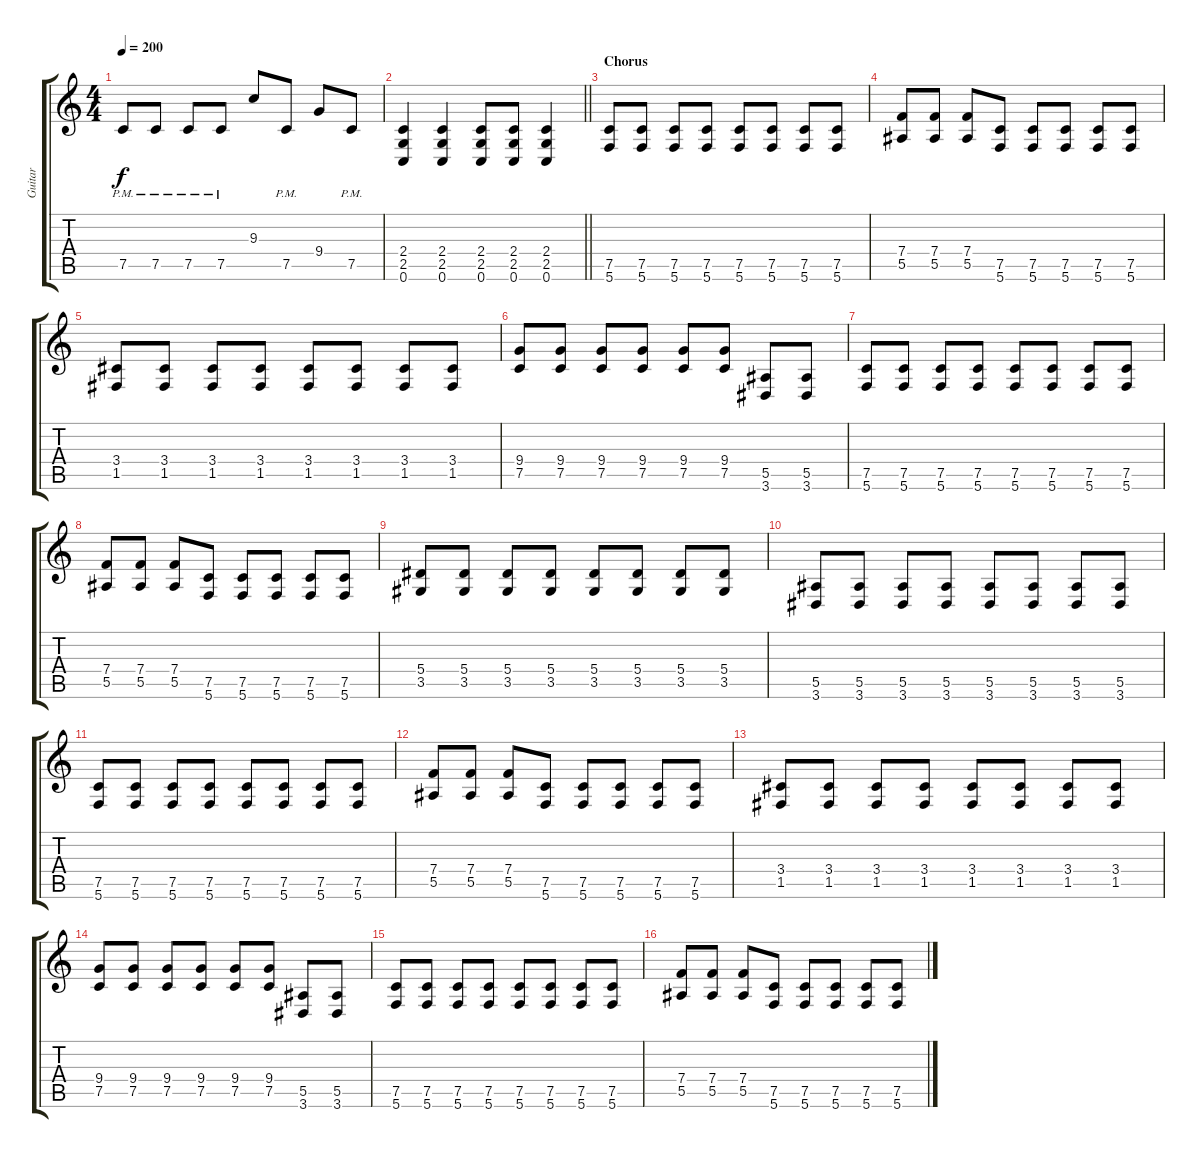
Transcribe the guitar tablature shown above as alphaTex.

\track ("Guitar" "Guitar") {instrument distortionguitar}
\staff {score tabs}
\tuning (C4 G3 Eb3 Bb2 F2 C2) {hide}
\ts (4 4)
\tempo 200
\clef g2
\ks c
7.5{pm}.8{dy f} 7.5{pm}.8 7.5{pm}.8 7.5{pm}.8 9.3.8 7.5{pm}.8 9.4.8 7.5{pm}.8 |
\barLineRight lightlight
(2.4 2.5 0.6).4 (2.4 2.5 0.6).4 (2.4 2.5 0.6).8 (2.4 2.5 0.6).8 (2.4 2.5 0.6).4 |
\section ("" "Chorus")
(7.5 5.6).8 (7.5 5.6).8 (7.5 5.6).8 (7.5 5.6).8 (7.5 5.6).8 (7.5 5.6).8 (7.5 5.6).8 (7.5 5.6).8 |
(7.4 5.5).8 (7.4 5.5).8 (7.4 5.5).8 (7.5 5.6).8 (7.5 5.6).8 (7.5 5.6).8 (7.5 5.6).8 (7.5 5.6).8 |
(3.4 1.5).8 (3.4 1.5).8 (3.4 1.5).8 (3.4 1.5).8 (3.4 1.5).8 (3.4 1.5).8 (3.4 1.5).8 (3.4 1.5).8 |
(9.4 7.5).8 (9.4 7.5).8 (9.4 7.5).8 (9.4 7.5).8 (9.4 7.5).8 (9.4 7.5).8 (5.5 3.6).8 (5.5 3.6).8 |
(7.5 5.6).8 (7.5 5.6).8 (7.5 5.6).8 (7.5 5.6).8 (7.5 5.6).8 (7.5 5.6).8 (7.5 5.6).8 (7.5 5.6).8 |
(7.4 5.5).8 (7.4 5.5).8 (7.4 5.5).8 (7.5 5.6).8 (7.5 5.6).8 (7.5 5.6).8 (7.5 5.6).8 (7.5 5.6).8 |
(5.4 3.5).8 (5.4 3.5).8 (5.4 3.5).8 (5.4 3.5).8 (5.4 3.5).8 (5.4 3.5).8 (5.4 3.5).8 (5.4 3.5).8 |
(5.5 3.6).8 (5.5 3.6).8 (5.5 3.6).8 (5.5 3.6).8 (5.5 3.6).8 (5.5 3.6).8 (5.5 3.6).8 (5.5 3.6).8 |
(7.5 5.6).8 (7.5 5.6).8 (7.5 5.6).8 (7.5 5.6).8 (7.5 5.6).8 (7.5 5.6).8 (7.5 5.6).8 (7.5 5.6).8 |
(7.4 5.5).8 (7.4 5.5).8 (7.4 5.5).8 (7.5 5.6).8 (7.5 5.6).8 (7.5 5.6).8 (7.5 5.6).8 (7.5 5.6).8 |
(3.4 1.5).8 (3.4 1.5).8 (3.4 1.5).8 (3.4 1.5).8 (3.4 1.5).8 (3.4 1.5).8 (3.4 1.5).8 (3.4 1.5).8 |
(9.4 7.5).8 (9.4 7.5).8 (9.4 7.5).8 (9.4 7.5).8 (9.4 7.5).8 (9.4 7.5).8 (5.5 3.6).8 (5.5 3.6).8 |
(7.5 5.6).8 (7.5 5.6).8 (7.5 5.6).8 (7.5 5.6).8 (7.5 5.6).8 (7.5 5.6).8 (7.5 5.6).8 (7.5 5.6).8 |
(7.4 5.5).8 (7.4 5.5).8 (7.4 5.5).8 (7.5 5.6).8 (7.5 5.6).8 (7.5 5.6).8 (7.5 5.6).8 (7.5 5.6).8
